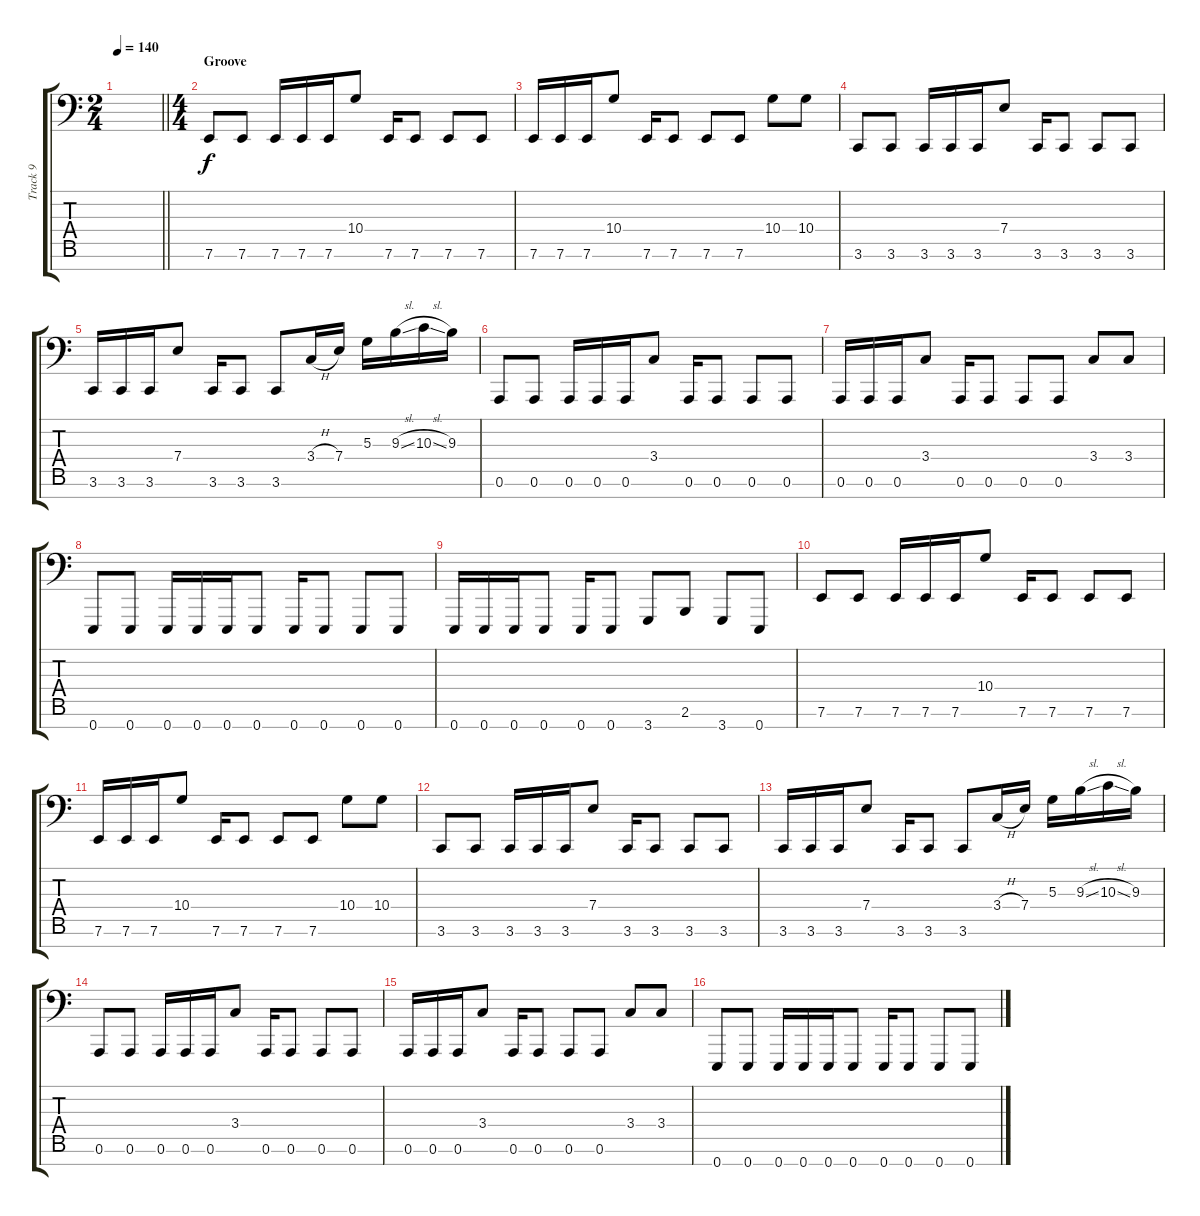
\track ("Track 9" "Track 9") {instrument electricbassfinger}
\staff {score tabs}
\tuning (B2 G2 D2 A1 E1 A0 E0) {hide}
\ts (2 4)
\tempo 140
\clef f4
\barLineRight lightlight
\ks c
|
\ts (4 4)
\section ("" "Groove")
7.6.8 7.6.8 7.6.16 7.6.16 7.6.16 10.4.8 7.6.16 7.6.8 7.6.8 7.6.8 |
7.6.16 7.6.16 7.6.16 10.4.8 7.6.16 7.6.8 7.6.8 7.6.8 10.4.8 10.4.8 |
3.6.8 3.6.8 3.6.16 3.6.16 3.6.16 7.4.8 3.6.16 3.6.8 3.6.8 3.6.8 |
3.6.16 3.6.16 3.6.16 7.4.8 3.6.16 3.6.8 3.6.8 3.4{h}.16 7.4.16 5.3.16 9.3{sl}.16 10.3{sl}.16 9.3.16 |
0.6.8 0.6.8 0.6.16 0.6.16 0.6.16 3.4.8 0.6.16 0.6.8 0.6.8 0.6.8 |
0.6.16 0.6.16 0.6.16 3.4.8 0.6.16 0.6.8 0.6.8 0.6.8 3.4.8 3.4.8 |
0.7.8 0.7.8 0.7.16 0.7.16 0.7.16 0.7.8 0.7.16 0.7.8 0.7.8 0.7.8 |
0.7.16 0.7.16 0.7.16 0.7.8 0.7.16 0.7.8 3.7.8 2.6.8 3.7.8 0.7.8 |
7.6.8 7.6.8 7.6.16 7.6.16 7.6.16 10.4.8 7.6.16 7.6.8 7.6.8 7.6.8 |
7.6.16 7.6.16 7.6.16 10.4.8 7.6.16 7.6.8 7.6.8 7.6.8 10.4.8 10.4.8 |
3.6.8 3.6.8 3.6.16 3.6.16 3.6.16 7.4.8 3.6.16 3.6.8 3.6.8 3.6.8 |
3.6.16 3.6.16 3.6.16 7.4.8 3.6.16 3.6.8 3.6.8 3.4{h}.16 7.4.16 5.3.16 9.3{sl}.16 10.3{sl}.16 9.3.16 |
0.6.8 0.6.8 0.6.16 0.6.16 0.6.16 3.4.8 0.6.16 0.6.8 0.6.8 0.6.8 |
0.6.16 0.6.16 0.6.16 3.4.8 0.6.16 0.6.8 0.6.8 0.6.8 3.4.8 3.4.8 |
0.7.8 0.7.8 0.7.16 0.7.16 0.7.16 0.7.8 0.7.16 0.7.8 0.7.8 0.7.8
